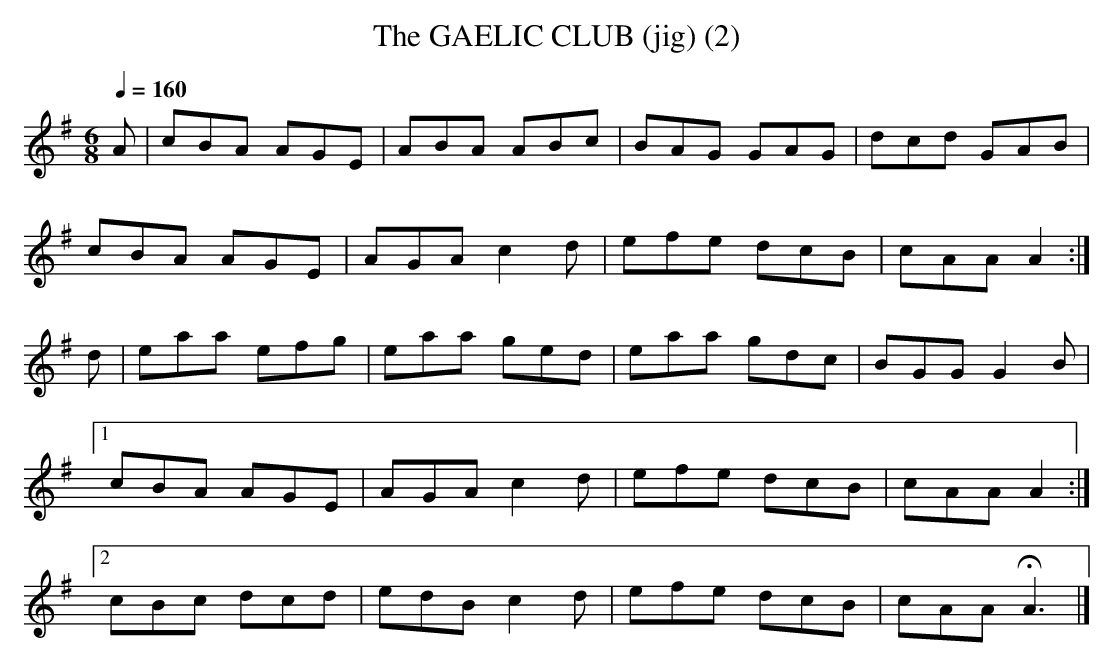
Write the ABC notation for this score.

X:1
T:GAELIC CLUB (jig) (2), The
M:6/8
L:1/8
Q:1/4=160
K:Ador
A|cBA AGE|ABA ABc|BAG GAG|dcd GAB|
cBA AGE|AGA c2d|efe dcB|cAA A2 :|
d|eaa efg|eaa ged|eaa gdc|BGG G2B|
[1 cBA AGE|AGA c2d|efe dcB|cAA A2:|
[2 cBc dcd|edB c2d|efe dcB|cAA HA3|]
